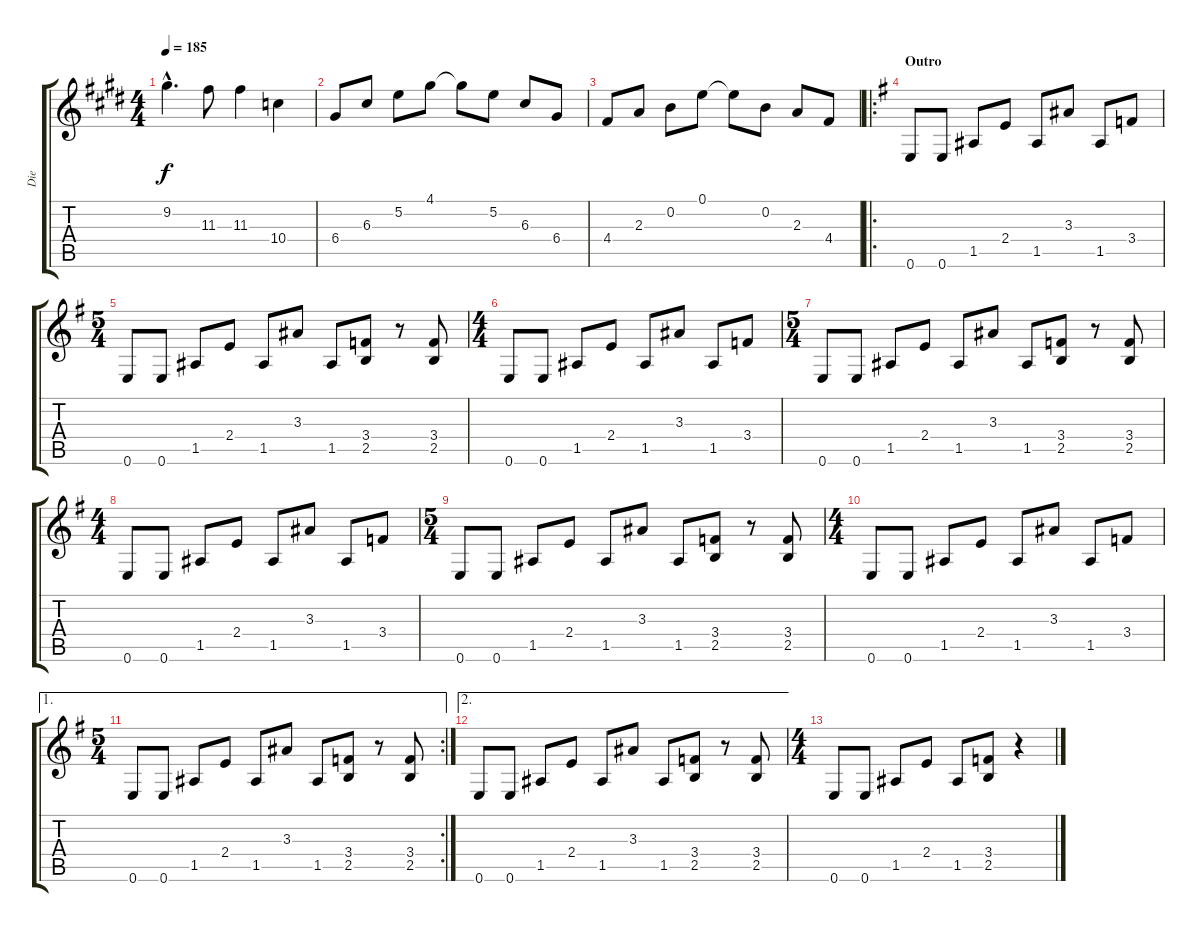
\track ("Die" "Die") {instrument overdrivenguitar}
\staff {score tabs}
\tuning (E4 B3 G3 D3 A2 E2) {hide}
\ts (4 4)
\tempo 185
\clef g2
\ks e
9.2{hac}.4{d dy f} 11.3.8 11.3.4 10.4.4 |
6.4.8 6.3.8 5.2.8 4.1.8 4.1{t}.8 5.2.8 6.3.8 6.4.8 |
4.4.8 2.3.8 0.2.8 0.1.8 0.1{t}.8 0.2.8 2.3.8 4.4.8 |
\ro
\section ("" "Outro")
\ks g
0.6.8{instrument distortionguitar} 0.6.8 1.5.8 2.4.8 1.5.8 3.3.8 1.5.8 3.4.8 |
\ts (5 4)
0.6.8 0.6.8 1.5.8 2.4.8 1.5.8 3.3.8 1.5.8 (3.4 2.5).8 r.8 (3.4 2.5).8 |
\ts (4 4)
0.6.8 0.6.8 1.5.8 2.4.8 1.5.8 3.3.8 1.5.8 3.4.8 |
\ts (5 4)
0.6.8 0.6.8 1.5.8 2.4.8 1.5.8 3.3.8 1.5.8 (3.4 2.5).8 r.8 (3.4 2.5).8 |
\ts (4 4)
0.6.8 0.6.8 1.5.8 2.4.8 1.5.8 3.3.8 1.5.8 3.4.8 |
\ts (5 4)
0.6.8 0.6.8 1.5.8 2.4.8 1.5.8 3.3.8 1.5.8 (3.4 2.5).8 r.8 (3.4 2.5).8 |
\ts (4 4)
0.6.8 0.6.8 1.5.8 2.4.8 1.5.8 3.3.8 1.5.8 3.4.8 |
\ae 1
\rc 2
\ts (5 4)
0.6.8 0.6.8 1.5.8 2.4.8 1.5.8 3.3.8 1.5.8 (3.4 2.5).8 r.8 (3.4 2.5).8 |
\ae 2
0.6.8 0.6.8 1.5.8 2.4.8 1.5.8 3.3.8 1.5.8 (3.4 2.5).8 r.8 (3.4 2.5).8 |
\ts (4 4)
0.6.8 0.6.8 1.5.8 2.4.8 1.5.8 (3.4 2.5).8 r.4
